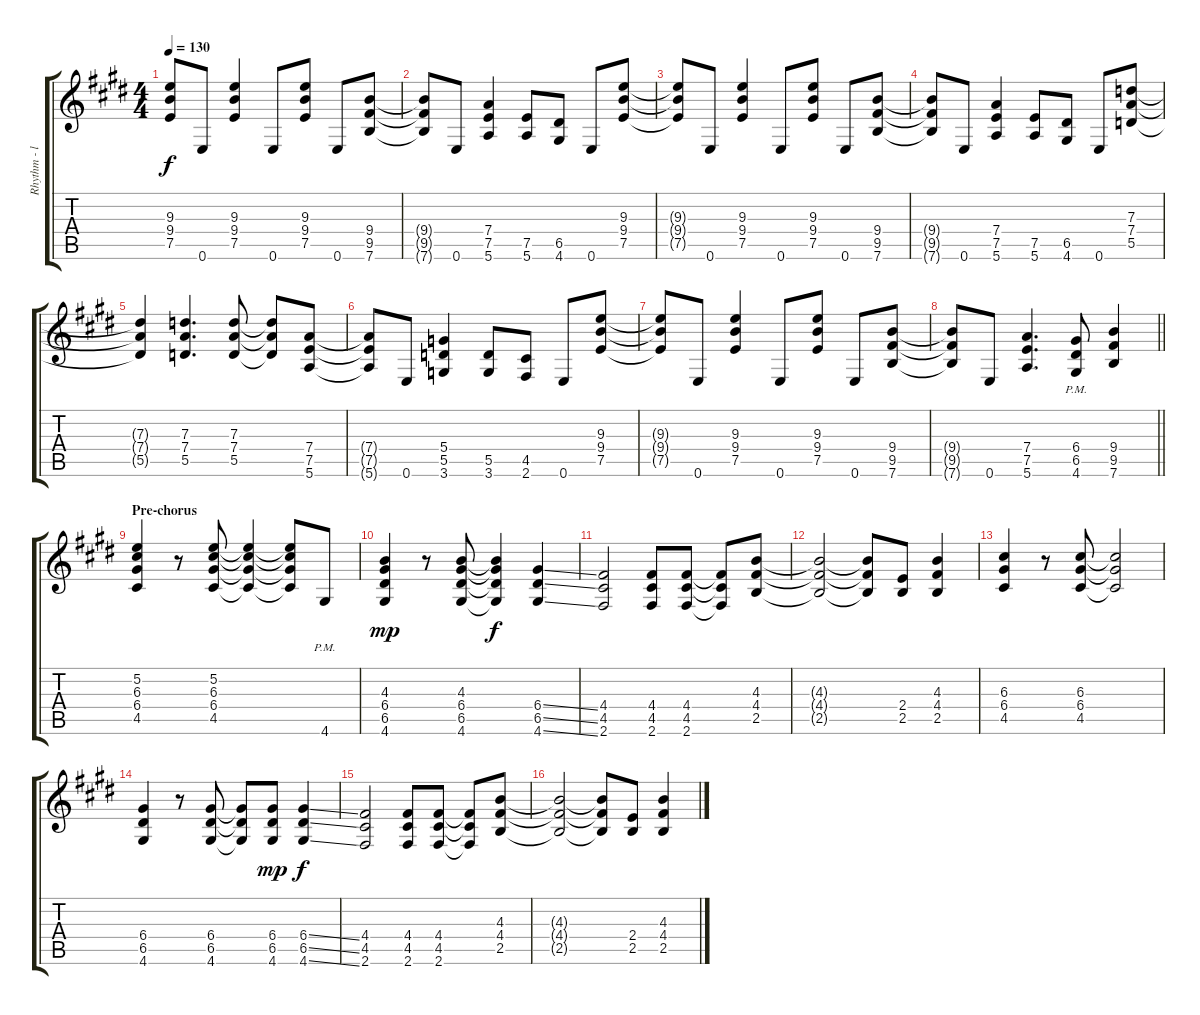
\track ("Rhythm - left" "Rhythm - l") {instrument overdrivenguitar}
\staff {score tabs}
\tuning (E4 B3 G3 D3 A2 E2) {hide}
\ts (4 4)
\tempo 130
\clef g2
\ks e
(9.3{t} 9.4{t} 7.5{t}).8{dy f} 0.6.8 (9.3 9.4 7.5).4 0.6.8 (9.3 9.4 7.5).8 0.6.8 (9.4 9.5 7.6).8 |
\ks c#minor
(9.4{t} 9.5{t} 7.6{t}).8 0.6.8 (7.4 7.5 5.6).4 (7.5 5.6).8 (6.5 4.6).8 0.6.8 (9.3 9.4 7.5).8 |
\ks e
(9.3{t} 9.4{t} 7.5{t}).8 0.6.8 (9.3 9.4 7.5).4 0.6.8 (9.3 9.4 7.5).8 0.6.8 (9.4 9.5 7.6).8 |
\ks c#minor
(9.4{t} 9.5{t} 7.6{t}).8 0.6.8 (7.4 7.5 5.6).4 (7.5 5.6).8 (6.5 4.6).8 0.6.8 (7.3 7.4 5.5).8 |
\ks e
(7.3{t} 7.4{t} 5.5{t}).4 (7.3 7.4 5.5).4{d} (7.3 7.4 5.5).8 (7.3{t} 7.4{t} 5.5{t}).8 (7.4 7.5 5.6).8 |
\ks c#minor
(7.4{t} 7.5{t} 5.6{t}).8 0.6.8 (5.4 5.5 3.6).4 (5.5 3.6).8 (4.5 2.6).8 0.6.8 (9.3 9.4 7.5).8 |
\ks e
(9.3{t} 9.4{t} 7.5{t}).8 0.6.8 (9.3 9.4 7.5).4 0.6.8 (9.3 9.4 7.5).8 0.6.8 (9.4 9.5 7.6).8 |
\barLineRight lightlight
\ks c#minor
(9.4{t} 9.5{t} 7.6{t}).8 0.6.8 (7.4 7.5 5.6).4{d} (6.4{pm} 6.5{pm} 4.6{pm}).8 (9.4 9.5 7.6).4 |
\section ("" "Pre-chorus")
\ks e
(5.2 6.3 6.4 4.5).4 r.8 (5.2 6.3 6.4 4.5).8 (5.2{t} 6.3{t} 6.4{t} 4.5{t}).4 (5.2{t} 6.3{t} 6.4{t} 4.5{t}).8 4.6{pm}.8 |
\ks c#minor
(4.3 6.4 6.5 4.6).4{dy mp} r.8 (4.3 6.4 6.5 4.6).8 (4.3{t} 6.4{t} 6.5{t} 4.6{t}).4{dy f} (6.4{ss} 6.5{ss} 4.6{ss}).4 |
\ks e
(4.4 4.5 2.6).2 (4.4 4.5 2.6).8 (4.4 4.5 2.6).8 (4.4{t} 4.5{t} 2.6{t}).8 (4.3 4.4 2.5).8 |
\ks c#minor
(4.3{t} 4.4{t} 2.5{t}).2 (4.3{t} 4.4{t} 2.5{t}).8 (2.4 2.5).8 (4.3 4.4 2.5).4 |
\ks e
(6.3 6.4 4.5).4 r.8 (6.3 6.4 4.5).8 (6.3{t} 6.4{t} 4.5{t}).2 |
\ks c#minor
(6.4 6.5 4.6).4 r.8 (6.4 6.5 4.6).8 (6.4{t} 6.5{t} 4.6{t}).8 (6.4 6.5 4.6).8{dy mp} (6.4{ss} 6.5{ss} 4.6{ss}).4{dy f} |
\ks e
(4.4 4.5 2.6).2 (4.4 4.5 2.6).8 (4.4 4.5 2.6).8 (4.4{t} 4.5{t} 2.6{t}).8 (4.3 4.4 2.5).8 |
\ks c#minor
(4.3{t} 4.4{t} 2.5{t}).2 (4.3{t} 4.4{t} 2.5{t}).8 (2.4 2.5).8 (4.3 4.4 2.5).4
